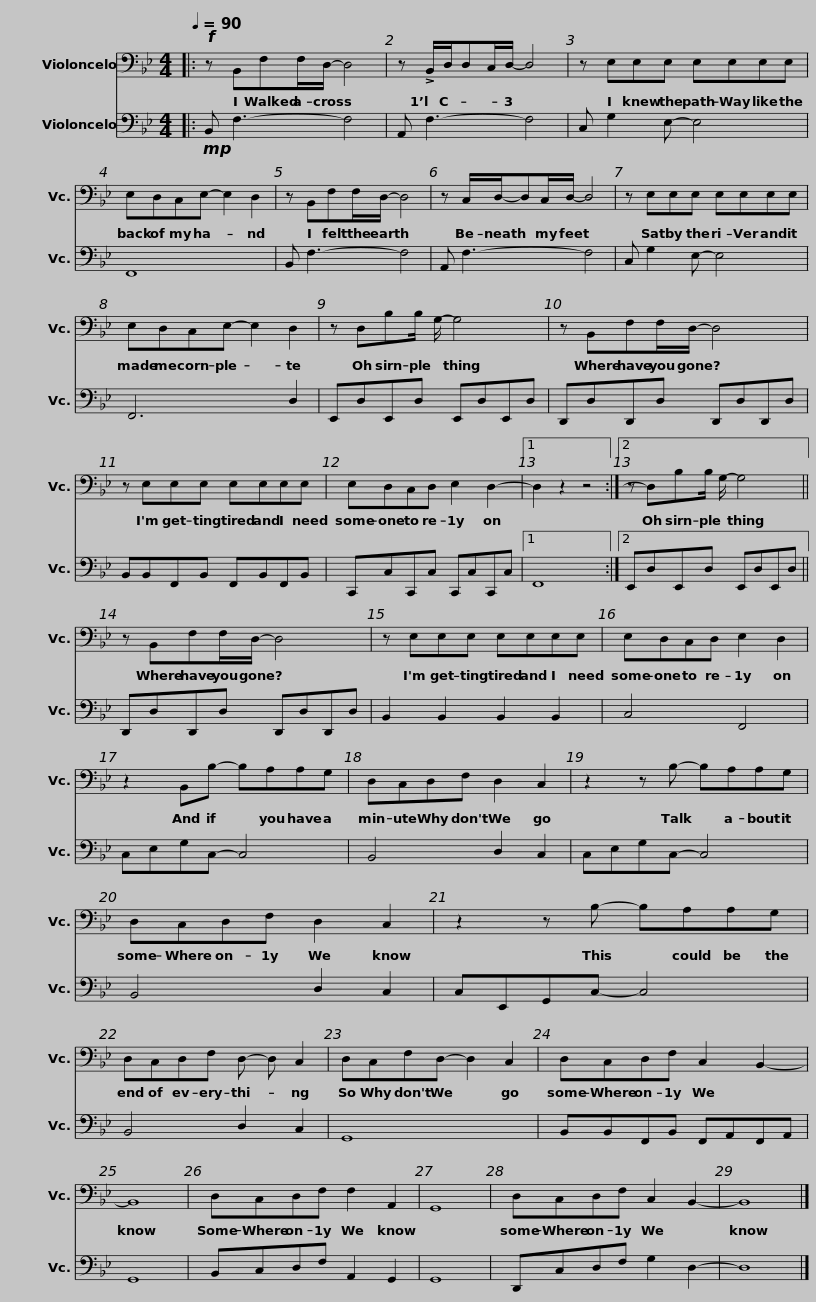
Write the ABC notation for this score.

X:1
%%score 1 2
L:1/8
Q:1/4=90
M:4/4
I:linebreak $
K:Bb
V:1 bass
V:2 bass
V:1
|:!f! z B,,F,F,/D,/- D,4 | z !>!B,,/D,/D,C,/D,/- D,4 | z E,E,E, E,E,E,E, |$ E,D,C,E,- E,2 D,2 | z B,,F,F,/D,/- D,4 | %5
 z C,/D,/-D,C,/D,/- D,4 | z E,E,E, E,E,E,E, |$ E,D,C,E,- E,2 D,2 | z D,B,B,/ G,/- G,4 | z B,,F,F,/D,/- D,4 |$ %10
 z E,E,E, E,E,E,E, | E,D,C,D, E,2 D,2- |1 D,2 z2 z4 :|2 z D,B,B,/ G,/- G,4 ||$ z B,,F,F,/D,/- D,4 | %15
 z E,E,E, E,E,E,E, | E,D,C,D, E,2 D,2 |$ z2 B,,B,- B,A,A,G, | D,C,D,F, D,2 C,2 | z2 z B,- B,A,A,G, |$ %20
 D,C,D,F, D,2 C,2 | z2 z B,- B,A,A,G, | D,C,D,F, D,- D, C,2 |$ D,C,F,D,- D,2 C,2 | D,C,D,F, C,2 B,,2- | %25
 B,,8 | D,C,D,F, F,2 A,,2 |$ G,,8 | D,C,D,F, C,2 B,,2- | B,,8 |] %30
V:2
|:!mp! B,, F,3- F,4 | A,, F,3- F,4 | C, G,2 E,- E,4 |$ F,,8 | B,, F,3- F,4 | %5
 A,, F,3- F,4 | C, G,2 E,- E,4 |$ F,,6 D,2 | E,,D,E,,D, E,,D,E,,D, | D,,D,D,,D, D,,D,D,,D, |$ %10
 B,,B,,F,,B,, F,,B,,F,,B,, | C,,C,C,,C, C,,C,C,,C, |1 F,,8 :|2 E,,D,E,,D, E,,D,E,,D, ||$ D,,D,D,,D, D,,D,D,,D, | %15
 B,,2 B,,2 B,,2 B,,2 | C,4 F,,4 |$ C,E,G,C,- C,4 | B,,4 D,2 C,2 | C,E,G,C,- C,4 |$ %20
 B,,4 D,2 C,2 | C,E,,G,,C,- C,4 | B,,4 D,2 C,2 |$ G,,8 | B,,B,,F,,B,, F,,A,,F,,A,, | %25
 G,,8 | B,,C,D,F, A,,2 G,,2 |$ G,,8 | D,,C,D,F, G,2 D,2- | D,8 |] %30
